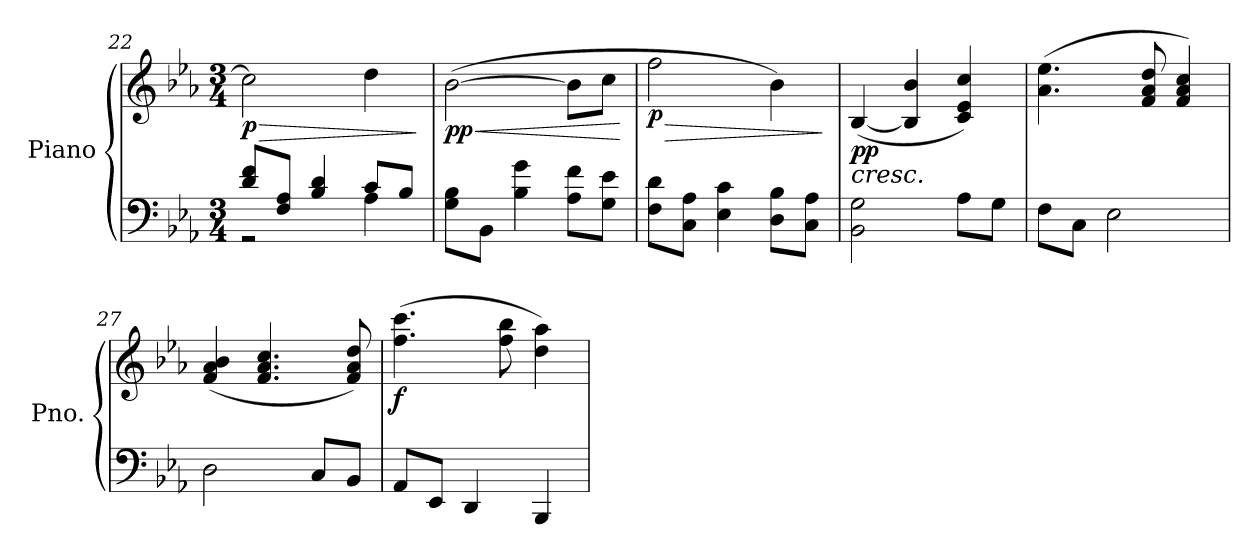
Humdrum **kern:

**kern	**kern	**dynam
*part1	*part1	*part1
*staff2	*staff1	*staff1/2
*I"Piano	*	*
*I'Pno.	*	*
*clefF4	*clefG2	*
*k[b-e-a-]	*k[b-e-a-]	*
*M3/4	*M3/4	*
=22	=22	=22
*^	*	*
!	!	!	!LO:HP:b
!	!	!	!LO:DY:n=1:b
8d/ 8f/L	2r	2cc\]	> p
8F/ 8A-/J	.	.	.
4B-/ 4d/	.	.	.
8c/L	4A-\	4dd\	.
8B-/J	.	.	.
*v	*v	*	*
.	.	]
=23	=23	=23
!	!	!LO:HP:b
!	!	!LO:DY:n=1:b
8G\ 8B-\L	(>[2b-\	< pp
8BB-\J	.	.
4B-\ 4g\	.	.
8A-\ 8f\L	8b-\L]	.
8G\ 8e-\J	8cc\J	.
.	.	[
=24	=24	=24
!	!	!LO:HP:b
!	!	!LO:DY:n=1:b
8F\ 8d\L	2ff\	> p
8C\ 8A-\J	.	.
4E-\ 4c\	.	.
8D\ 8B-\L	4b-\)	.
8C\ 8A-\J	.	.
.	.	]
!!LO:LB:g=z
=25	=25	=25
!	!LO:TX:b:i:t=cresc.	!
!	!	!LO:DY:b
2BB-\ 2G\	(<[4B-/	pp
.	4B-/] 4b-/	.
8A-\L	4c/ 4e-/ 4cc/)	.
8G\J	.	.
=26	=26	=26
8F\L	(>4.a-\ 4.ee-\	.
8C\J	.	.
2E-\	.	.
.	8f/ 8a-/ 8dd/	.
.	4f/ 4a-/ 4cc/)	.
=27	=27	=27
2D\	(<4f/ 4a-/ 4b-/	.
.	4.f/ 4.a-/ 4.cc/	.
8C/L	.	.
8BB-/J	8f/ 8a-/ 8dd/)	.
=28	=28	=28
!	!	!LO:DY:b
8AA-/L	(>4.ff\ 4.ccc\	f
8EE-/J	.	.
4DD/	.	.
.	8ff\ 8bb-\	.
4BBB-/	4dd\ 4aa-\)	.
=	=	=
*-	*-	*-
